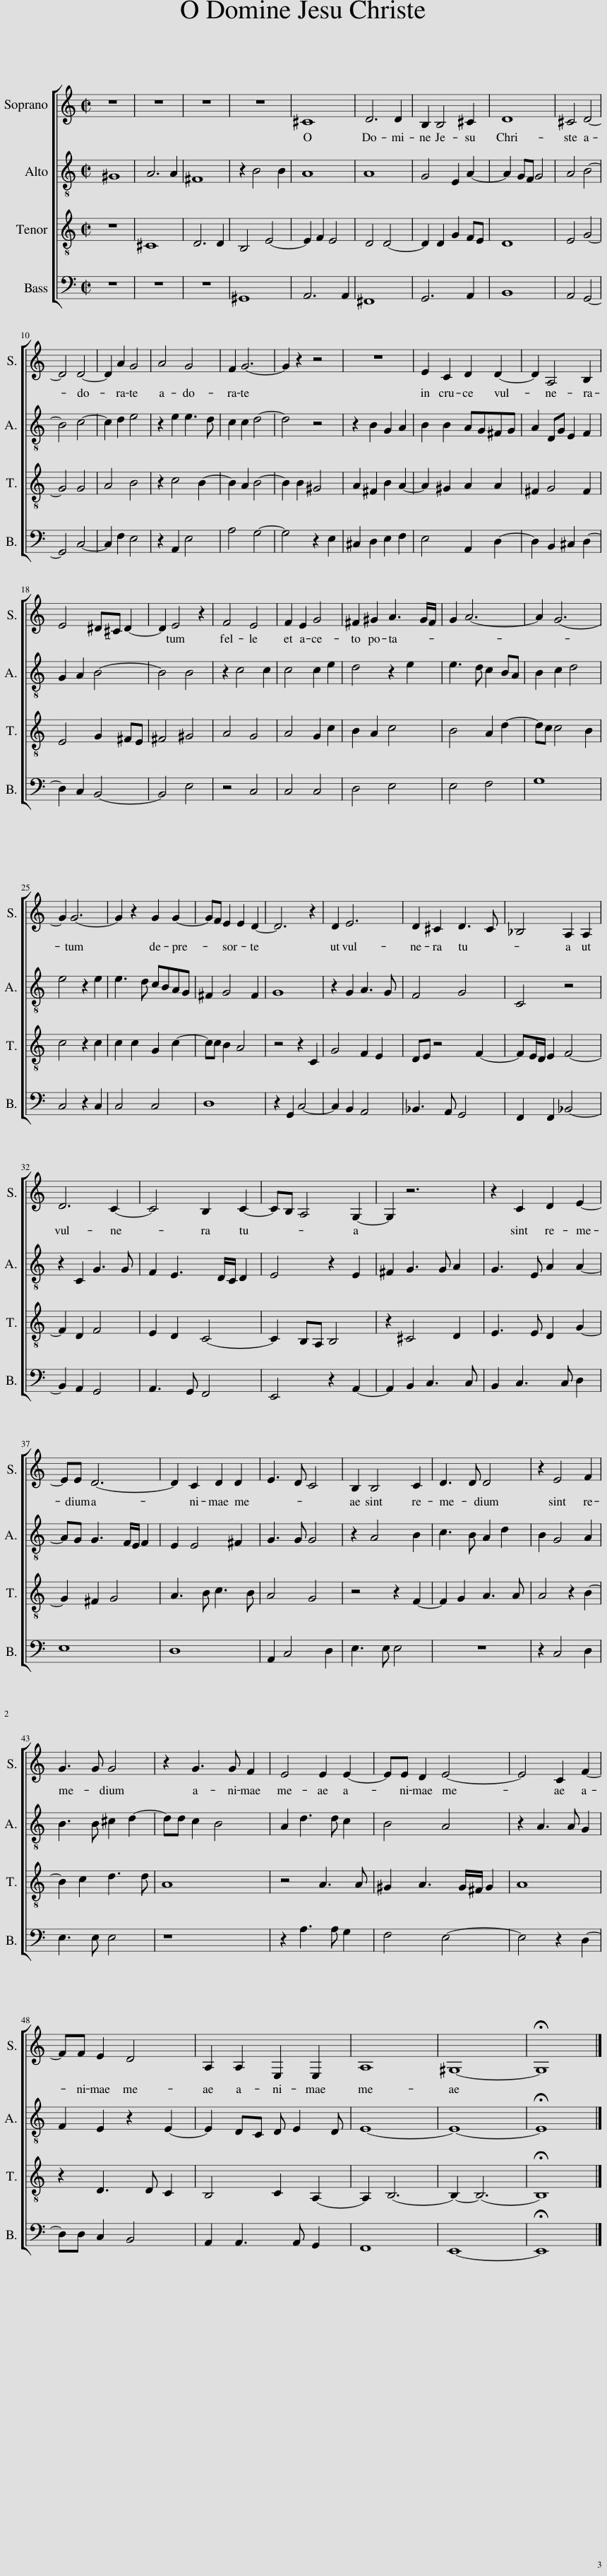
X:1
%%score [ 1 2 3 4 ]
L:1/8
M:2/2
I:linebreak $
K:C
V:1 treble
V:2 treble-8
V:3 treble-8
V:4 bass
V:1
 z8 | z8 | z8 | z8 | ^C8 | %5
 D6 D2 | B,2 B,4 ^C2 | D8 | ^C4 D4- |$ D4 D4- | %10
 D2 A2 G4 | A4 G4 | F2 G6- | G2 z2 z4 | z8 | %15
 E2 C2 D2 D2- | D2 A,4 B,2 |$ E4 ^D^C D2- | D2 E4 z2 | F4 E4 | %20
 F2 E2 G4 | ^F2 ^G2 A3 G/F/ | G2 A6- | A2 G6- |$ G2 G6- | %25
 G2 z2 G2 G2- | GF E2 E2 D2- | D6 z2 | D2 E6 | D2 ^C2 D3 C | %30
 _B,4 A,2 A,2 |$ D6 C2- | C4 B,2 C2- | CB, A,4 G,2- | G,2 z6 | %35
 z2 C2 D2 E2- |$ EE D6- | D2 C2 D2 D2 | E3 D C4 | B,2 B,4 C2 | %40
 D3 D D4 | z2 E4 F2 |$ G3 G G4 | z2 G3 G F2 | E4 E2 E2- | %45
 EE D2 E4- | E4 C2 F2- |$ FF E2 D4 | A,2 A,2 E,2 E,2 | A,8 | %50
 ^G,8- | !fermata!G,8 |] %52
V:2
 ^G8 | A6 A2 | ^F8 | z2 B4 B2 | A8 | %5
 A8 | G4 E2 A2- | A2 GF G4 | A4 B4- |$ B4 c4- | %10
 c2 d2 e4 | z2 e2 e3 d | c2 c2 d4- | d4 z4 | z2 B2 G2 A2 | %15
 B2 B2 AG^FG | A2 DG E2 F2 |$ G2 A2 B4- | B4 B4 | z2 c4 c2 | %20
 c4 c2 e2 | d4 z2 e2 | e3 d c2 BA | B2 c2 d4 |$ e4 z2 e2 | %25
 e3 d cBAG | ^F2 G4 F2 | G8 | z2 G2 A3 G | F4 G4 | %30
 C4 z4 |$ z2 C2 G3 G | F2 E3 D/C/ D2 | E4 z2 E2 | ^F2 G3 G A2 | %35
 G3 E A2 A2- |$ AG G3 F/E/ F2 | E2 E4 ^F2 | G3 G G4 | z2 A4 B2 | %40
 c3 B A2 d2 | B2 G4 A2 |$ B3 B ^c2 d2- | dd c2 B4 | A2 d3 d c2 | %45
 B4 A4 | z2 A3 A G2 |$ F2 E2 z2 E2- | E2 DC D E2 D | E8- | %50
 E8- | !fermata!E8 |] %52
V:3
 z8 | ^C8 | D6 D2 | B,4 E4- | E2 F2 E4 | %5
 D4 D4- | D2 D2 G2 FE | D8 | E4 G4- |$ G4 G4 | %10
 A4 B4 | z2 c4 B2- | B2 A2 B4- | B2 B2 ^G4 | A2 ^F2 B2 A2- | %15
 A2 ^G2 A2 A2 | ^F2 G4 F2 |$ E4 G2 ^FE | ^F4 ^G4 | A4 G4 | %20
 A4 G2 c2 | B2 A2 c4 | B4 A2 d2- | dc c4 B2 |$ c4 z2 c2 | %25
 c2 c2 G2 c2- | cc B2 A4 | z4 z2 C2 | G4 F2 E2 | DE z4 F2- | %30
 FE/D/ E2 F4- |$ F2 D2 F4 | E2 D2 C4- | C2 B,A, B,4 | z2 ^C4 D2 | %35
 E3 E D2 G2- |$ G2 ^F2 G4 | A3 B c3 B | A4 G4 | z4 z2 F2- | %40
 F2 G2 A3 A | A4 z2 B2- |$ B2 c2 d3 d | A8 | z4 A3 A | %45
 ^G2 A3 G/^F/ G2 | A8 |$ z2 D3 D C2 | B,4 C2 A,2- | A,2 B,6- | %50
 B,2- B,6- | !fermata!B,8 |] %52
V:4
 z8 | z8 | z8 | ^G,,8 | A,,6 A,,2 | %5
 ^F,,8 | G,,6 A,,2 | B,,8 | A,,4 G,,4- |$ G,,4 C,4- | %10
 C,2 F,2 E,4 | z2 A,,2 E,4 | A,4 G,4- | G,4 z2 E,2 | ^C,2 D,2 E,2 F,2 | %15
 E,4 A,,2 D,2- | D,2 B,,2 ^C,2 D,2- |$ D,2 C,2 B,,4- | B,,4 E,4 | z4 C,4 | %20
 C,4 C,4 | D,4 E,4 | E,4 F,4 | G,8 |$ C,4 z2 C,2 | %25
 C,4 C,4 | D,8 | z2 G,,2 C,4- | C,2 B,,2 A,,4 | _B,,3 A,, G,,4 | %30
 F,,2 F,,2 _B,,4- |$ B,,2 A,,2 G,,4 | A,,3 G,, F,,4 | E,,4 z2 A,,2- | A,,2 B,,2 C,3 C, | %35
 B,,2 C,3 C, D,2 |$ E,8 | D,8 | A,,2 C,4 D,2 | E,3 E, E,4 | %40
 z8 | z2 C,4 D,2 |$ E,3 E, E,4 | z8 | z2 A,3 A, G,2 | %45
 F,4 E,4- | E,4 z2 D,2- |$ D,D, C,2 B,,4 | A,,2 A,,3 A,, G,,2 | F,,8 | %50
 E,,8- | !fermata!E,,8 |] %52
